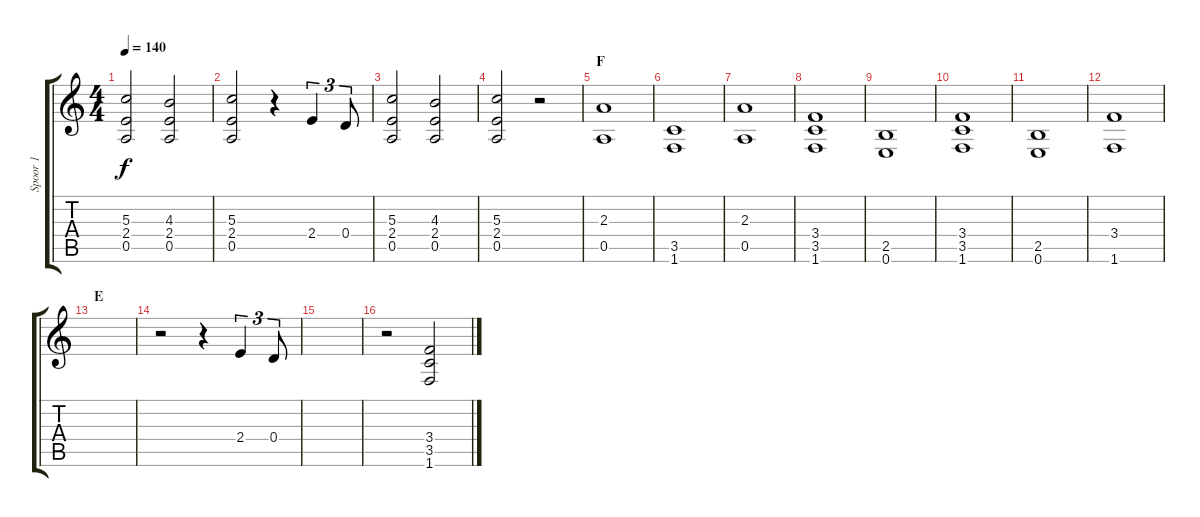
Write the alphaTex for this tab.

\track ("Spoor 1" "Spoor 1") {instrument electricguitarclean}
\staff {score tabs}
\tuning (E4 B3 G3 D3 A2 E2) {hide}
\ts (4 4)
\tempo 140
\clef g2
\ks c
(5.3 2.4 0.5).2{dy f} (4.3 2.4 0.5).2 |
(5.3 2.4 0.5).2 r.4 2.4.4{tu (3 2)} 0.4.8{tu (3 2)} |
(5.3 2.4 0.5).2 (4.3 2.4 0.5).2 |
(5.3 2.4 0.5).2 r.2 |
\section ("" "F")
(2.3 0.5).1 |
(3.5 1.6).1 |
(2.3 0.5).1 |
(3.4 3.5 1.6).1 |
(2.5 0.6).1 |
(3.4 3.5 1.6).1 |
(2.5 0.6).1 |
(3.4 1.6).1 |
\section ("" "E")
|
r.2 r.4 2.4.4{tu (3 2)} 0.4.8{tu (3 2)} |
|
r.2 (3.4 3.5 1.6).2
